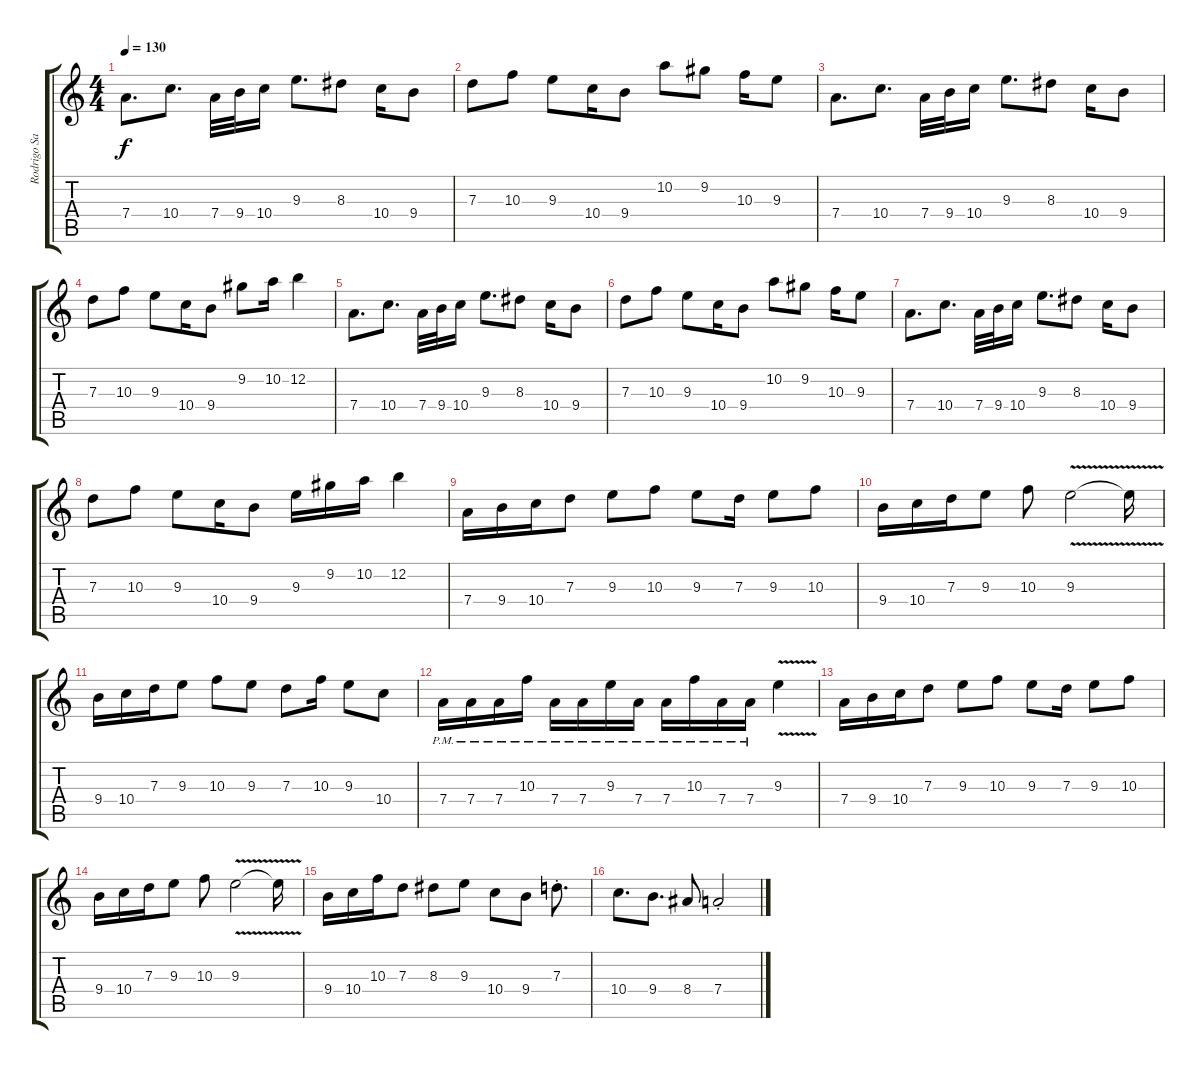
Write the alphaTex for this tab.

\track ("Rodrigo Sanchez" "Rodrigo Sa") {instrument acousticguitarnylon}
\staff {score tabs}
\tuning (E4 B3 G3 D3 A2 E2) {hide}
\ts (4 4)
\tempo 130
\clef g2
\ks c
7.4.8{d dy f} 10.4.8{d} 7.4.32 9.4.32 10.4.16 9.3.8{d} 8.3.8 10.4.16 9.4.8 |
7.3.8 10.3.8 9.3.8 10.4.16 9.4.8 10.2.8 9.2.8 10.3.16 9.3.8 |
7.4.8{d} 10.4.8{d} 7.4.32 9.4.32 10.4.16 9.3.8{d} 8.3.8 10.4.16 9.4.8 |
7.3.8 10.3.8 9.3.8 10.4.16 9.4.8 9.2.8 10.2.16 12.2.4 |
7.4.8{d} 10.4.8{d} 7.4.32 9.4.32 10.4.16 9.3.8{d} 8.3.8 10.4.16 9.4.8 |
7.3.8 10.3.8 9.3.8 10.4.16 9.4.8 10.2.8 9.2.8 10.3.16 9.3.8 |
7.4.8{d} 10.4.8{d} 7.4.32 9.4.32 10.4.16 9.3.8{d} 8.3.8 10.4.16 9.4.8 |
7.3.8 10.3.8 9.3.8 10.4.16 9.4.8 9.3.16 9.2.16 10.2.16 12.2.4 |
7.4.16 9.4.16 10.4.16 7.3.8 9.3.8 10.3.8 9.3.8 7.3.16 9.3.8 10.3.8 |
9.4.16 10.4.16 7.3.16 9.3.8 10.3.8 9.3{v}.2 9.3{t}.16 |
9.4.16 10.4.16 7.3.16 9.3.8 10.3.8 9.3.8 7.3.8 10.3.16 9.3.8 10.4.8 |
7.4{pm}.16 7.4{pm}.16 7.4{pm}.16 10.3{pm}.16 7.4{pm}.16 7.4{pm}.16 9.3{pm}.16 7.4{pm}.16 7.4{pm}.16 10.3{pm}.16 7.4{pm}.16 7.4{pm}.16 9.3{v}.4 |
7.4.16 9.4.16 10.4.16 7.3.8 9.3.8 10.3.8 9.3.8 7.3.16 9.3.8 10.3.8 |
9.4.16 10.4.16 7.3.16 9.3.8 10.3.8 9.3{v}.2 9.3{t}.16 |
9.4.16 10.4.16 10.3.16 7.3.8 8.3.8 9.3.8 10.4.8 9.4.8 7.3{st}.8{d} |
10.4.8{d} 9.4.8{d} 8.4.8 7.4{st}.2
